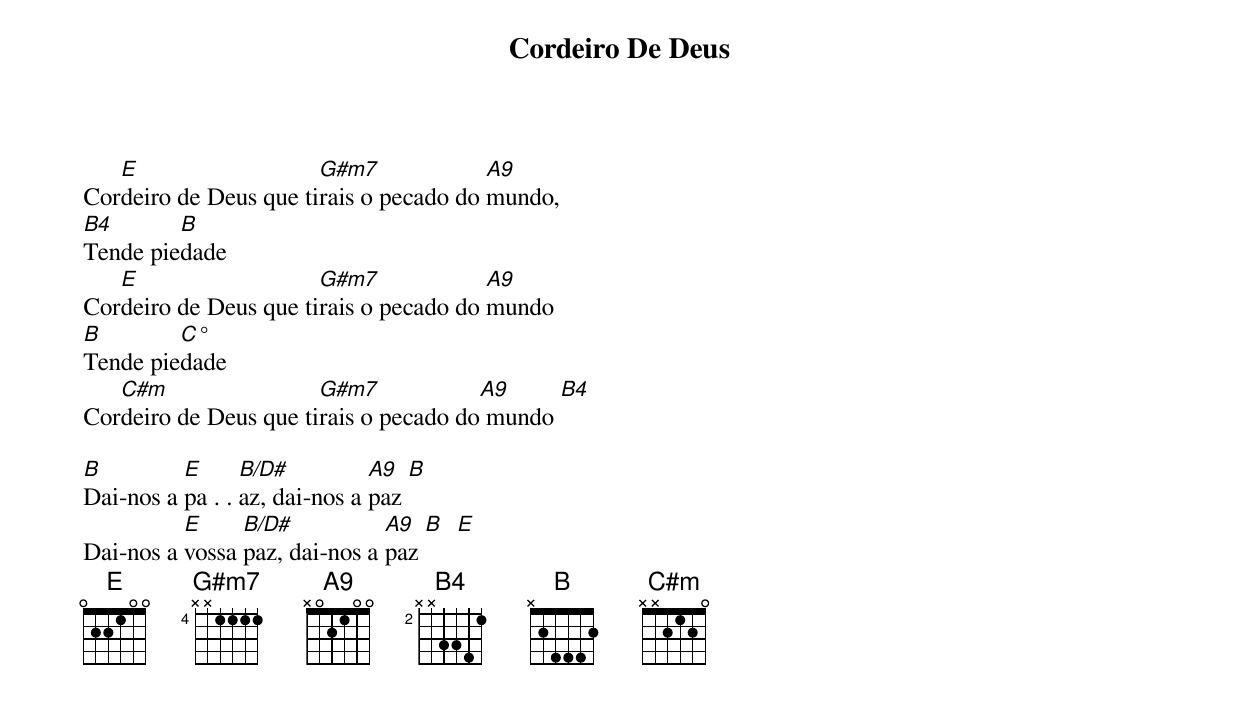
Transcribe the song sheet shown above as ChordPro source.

{title: Cordeiro De Deus}
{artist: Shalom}
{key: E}
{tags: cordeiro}


Cor[E]deiro de Deus que ti[G#m7]rais o pecado do [A9]mundo,
[B4]Tende pie[B]dade
Cor[E]deiro de Deus que ti[G#m7]rais o pecado do [A9]mundo
[B]Tende pie[C°]dade
Cor[C#m]deiro de Deus que ti[G#m7]rais o pecado do[A9] mundo [B4]

[B]Dai-nos a [E]pa . . [B/D#]az, dai-nos a [A9]paz [B]
Dai-nos a [E]vossa [B/D#]paz, dai-nos a [A9]paz [B]  [E]
